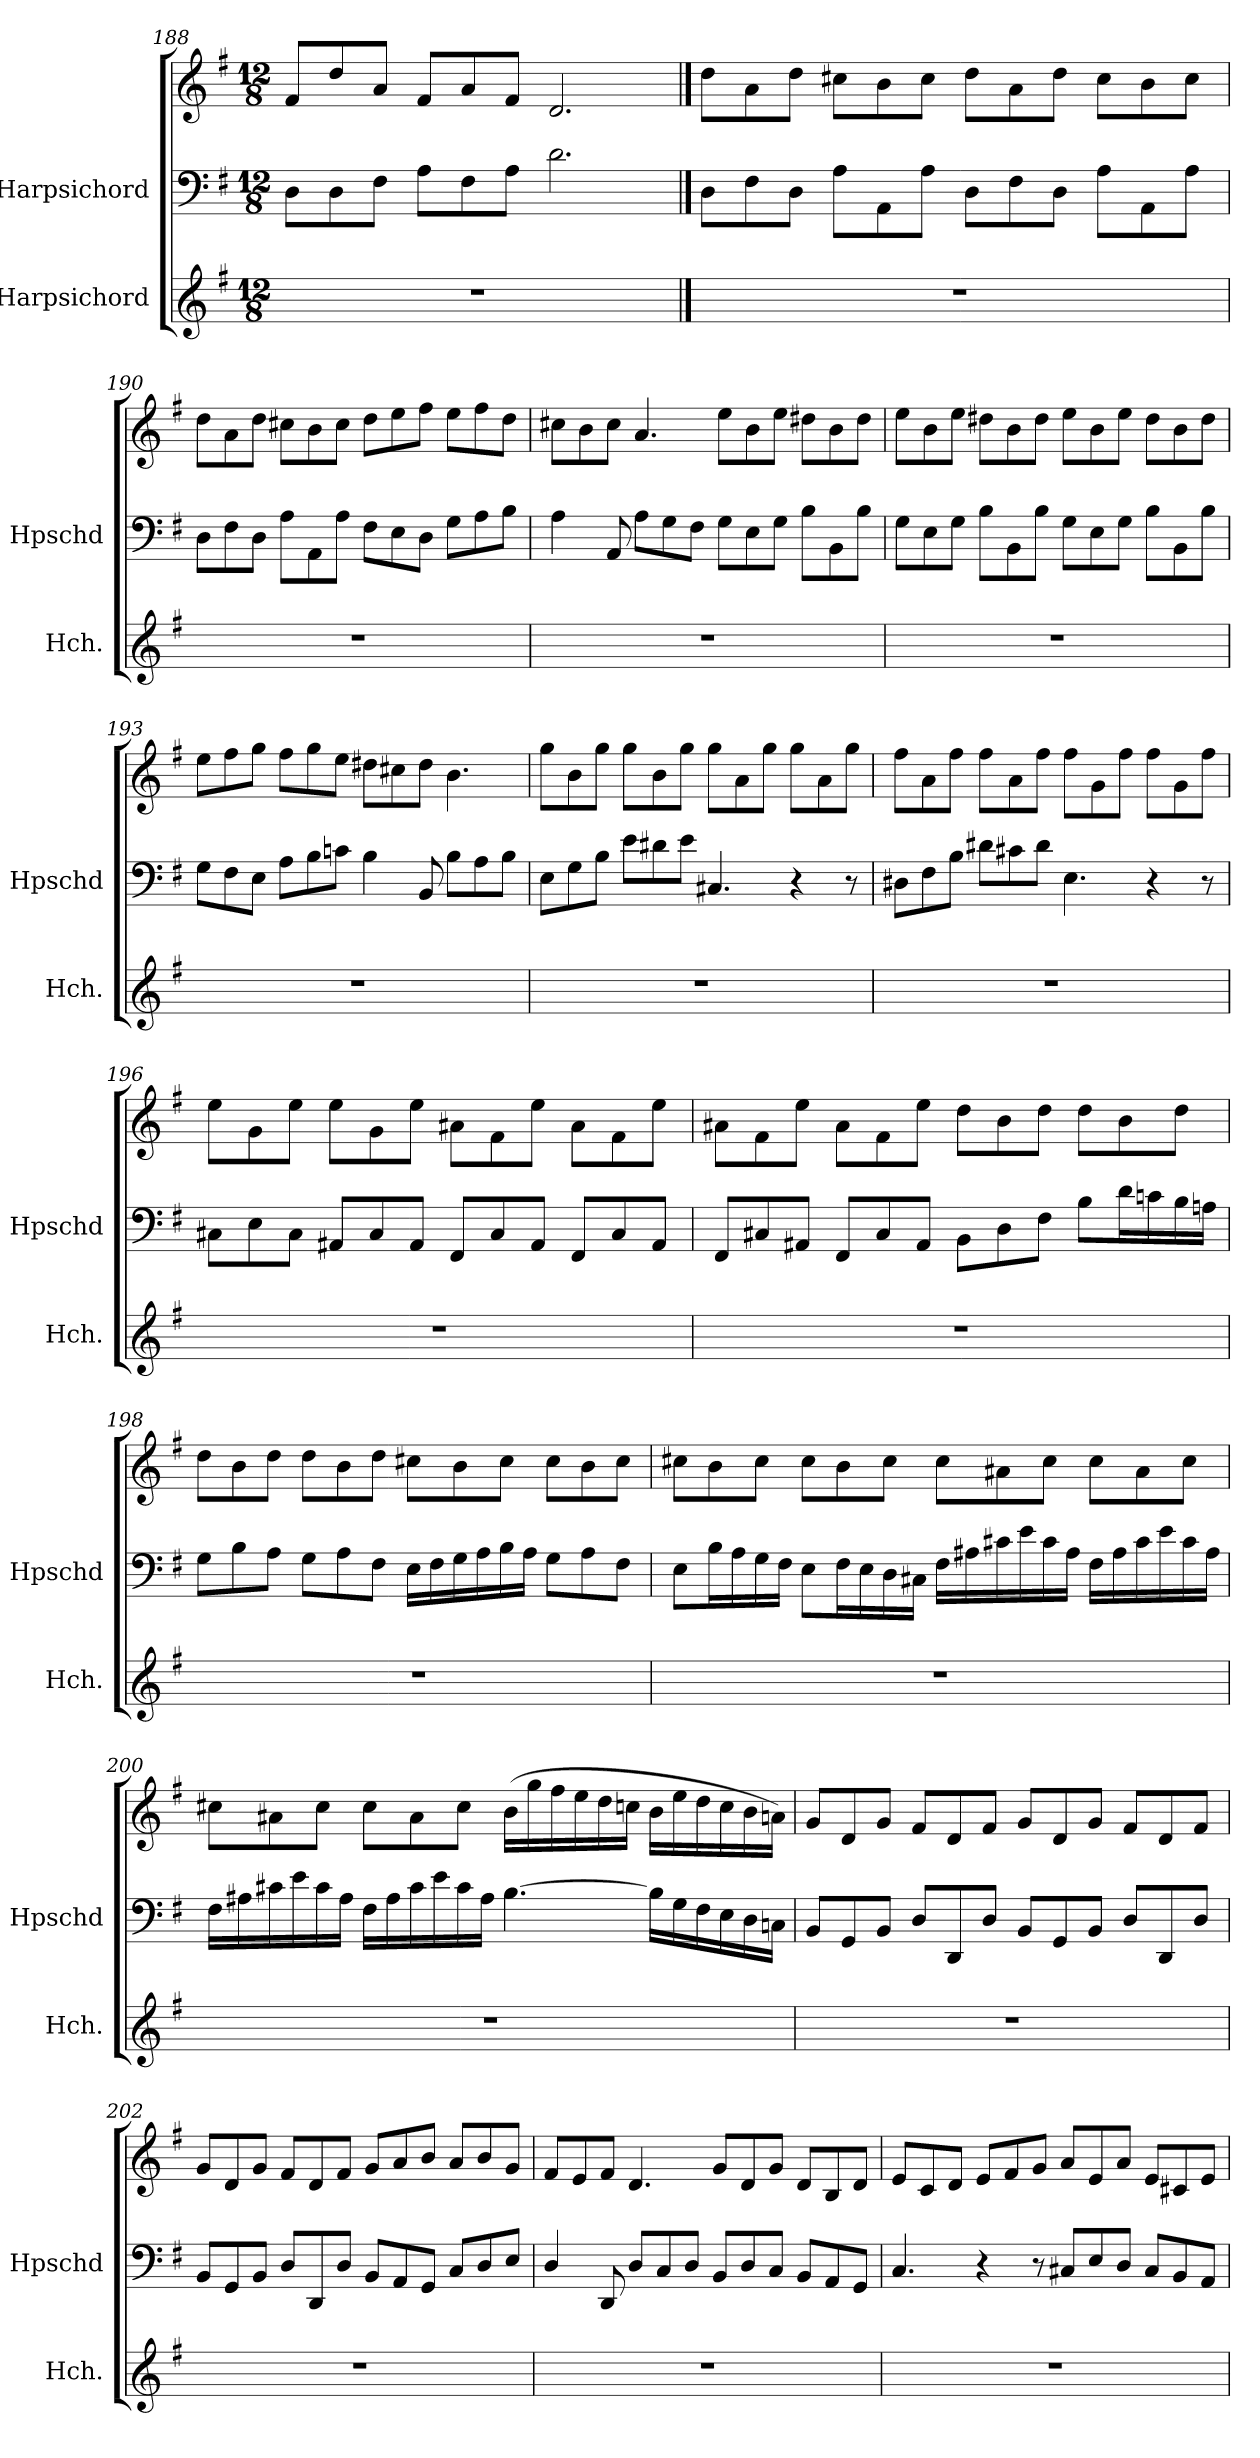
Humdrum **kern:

**kern	**kern	**kern
*part2	*part1	*part1
*staff3	*staff2	*staff1
*I"Harpsichord	*I"Harpsichord	*
*I'Hch.	*I'Hpschd	*
*clefG2	*clefF4	*clefG2
*k[f#]	*k[f#]	*k[f#]
*M12/8	*M12/8	*M12/8
=188	=188	=188
1.r	8D\L	8f#/L
.	8D\	8dd/
.	8F#\J	8a/J
.	8A\L	8f#/L
.	8F#\	8a/
.	8A\J	8f#/J
.	2.d\	2.d/
==189	==189	==189
1.r	8D\L	8dd\L
.	8F#\	8a\
.	8D\J	8dd\J
.	8A\L	8cc#X\L
.	8AA\	8b\
.	8A\J	8cc#\J
.	8D\L	8dd\L
.	8F#\	8a\
.	8D\J	8dd\J
.	8A\L	8cc#\L
.	8AA\	8b\
.	8A\J	8cc#\J
=190	=190	=190
1.r	8D\L	8dd\L
.	8F#\	8a\
.	8D\J	8dd\J
.	8A\L	8cc#X\L
.	8AA\	8b\
.	8A\J	8cc#\J
.	8F#\L	8dd\L
.	8E\	8ee\
.	8D\J	8ff#\J
.	8G\L	8ee\L
.	8A\	8ff#\
.	8B\J	8dd\J
!!LO:PB:g=z
=191	=191	=191
1.r	4A\	8cc#X\L
.	.	8b\
.	8AA/	8cc#\J
.	8A\L	4.a/
.	8G\	.
.	8F#\J	.
.	8G\L	8ee\L
.	8E\	8b\
.	8G\J	8ee\J
.	8B\L	8dd#X\L
.	8BB\	8b\
.	8B\J	8dd#\J
=192	=192	=192
1.r	8G\L	8ee\L
.	8E\	8b\
.	8G\J	8ee\J
.	8B\L	8dd#X\L
.	8BB\	8b\
.	8B\J	8dd#\J
.	8G\L	8ee\L
.	8E\	8b\
.	8G\J	8ee\J
.	8B\L	8dd#\L
.	8BB\	8b\
.	8B\J	8dd#\J
=193	=193	=193
1.r	8G\L	8ee\L
.	8F#\	8ff#\
.	8E\J	8gg\J
.	8A\L	8ff#\L
.	8B\	8gg\
.	8cn\J	8ee\J
.	4B\	8dd#X\L
.	.	8cc#X\
.	8BB/	8dd#\J
.	8B\L	4.b\
.	8A\	.
.	8B\J	.
=194	=194	=194
1.r	8E\L	8gg\L
.	8G\	8b\
.	8B\J	8gg\J
.	8e\L	8gg\L
.	8d#X\	8b\
.	8e\J	8gg\J
.	4.C#X/	8gg\L
.	.	8a\
.	.	8gg\J
.	4r	8gg\L
.	.	8a\
.	8r	8gg\J
!!LO:PB:g=z
=195	=195	=195
1.r	8D#X\L	8ff#\L
.	8F#\	8a\
.	8B\J	8ff#\J
.	8d#X\L	8ff#\L
.	8c#X\	8a\
.	8d#\J	8ff#\J
.	4.E\	8ff#\L
.	.	8g\
.	.	8ff#\J
.	4r	8ff#\L
.	.	8g\
.	8r	8ff#\J
=196	=196	=196
1.r	8C#X\L	8ee\L
.	8E\	8g\
.	8C#\J	8ee\J
.	8AA#X/L	8ee\L
.	8C#/	8g\
.	8AA#/J	8ee\J
.	8FF#/L	8a#X\L
.	8C#/	8f#\
.	8AA#/J	8ee\J
.	8FF#/L	8a#\L
.	8C#/	8f#\
.	8AA#/J	8ee\J
=197	=197	=197
1.r	8FF#/L	8a#X\L
.	8C#X/	8f#\
.	8AA#X/J	8ee\J
.	8FF#/L	8a#\L
.	8C#/	8f#\
.	8AA#/J	8ee\J
.	8BB\L	8dd\L
.	8D\	8b\
.	8F#\J	8dd\J
.	8B\L	8dd\L
.	16d\L	8b\
.	16cn\	.
.	16B\	8dd\J
.	16An\JJ	.
=198	=198	=198
1.r	8G\L	8dd\L
.	8B\	8b\
.	8A\J	8dd\J
.	8G\L	8dd\L
.	8A\	8b\
.	8F#\J	8dd\J
.	16E\LL	8cc#X\L
.	16F#\	.
.	16G\	8b\
.	16A\	.
.	16B\	8cc#\J
.	16A\JJ	.
.	8G\L	8cc#\L
.	8A\	8b\
.	8F#\J	8cc#\J
!!LO:PB:g=z
=199	=199	=199
1.r	8E\L	8cc#X\L
.	16B\L	8b\
.	16A\	.
.	16G\	8cc#\J
.	16F#\JJ	.
.	8E\L	8cc#\L
.	16F#\L	8b\
.	16E\	.
.	16D\	8cc#\J
.	16C#X\JJ	.
.	16F#\LL	8cc#\L
.	16A#X\	.
.	16c#X\	8a#X\
.	16e\	.
.	16c#\	8cc#\J
.	16A#\JJ	.
.	16F#\LL	8cc#\L
.	16A#\	.
.	16c#\	8a#\
.	16e\	.
.	16c#\	8cc#\J
.	16A#\JJ	.
=200	=200	=200
1.r	16F#\LL	8cc#X\L
.	16A#X\	.
.	16c#X\	8a#X\
.	16e\	.
.	16c#\	8cc#\J
.	16A#\JJ	.
.	16F#\LL	8cc#\L
.	16A#\	.
.	16c#\	8a#\
.	16e\	.
.	16c#\	8cc#\J
.	16A#\JJ	.
.	[4.B\	(16b\LL
.	.	16gg\
.	.	16ff#\
.	.	16ee\
.	.	16dd\
.	.	16ccn\JJ
.	16B\LL]	16b\LL
.	16G\	16ee\
.	16F#\	16dd\
.	16E\	16cc\
.	16D\	16b\
.	16Cn\JJ	16an\JJ)
!!LO:PB:g=z
=201	=201	=201
1.r	8BB/L	8g/L
.	8GG/	8d/
.	8BB/J	8g/J
.	8D/L	8f#/L
.	8DD/	8d/
.	8D/J	8f#/J
.	8BB/L	8g/L
.	8GG/	8d/
.	8BB/J	8g/J
.	8D/L	8f#/L
.	8DD/	8d/
.	8D/J	8f#/J
=202	=202	=202
1.r	8BB/L	8g/L
.	8GG/	8d/
.	8BB/J	8g/J
.	8D/L	8f#/L
.	8DD/	8d/
.	8D/J	8f#/J
.	8BB/L	8g/L
.	8AA/	8a/
.	8GG/J	8b/J
.	8C/L	8a/L
.	8D/	8b/
.	8E/J	8g/J
=203	=203	=203
1.r	4D/	8f#/L
.	.	8e/
.	8DD/	8f#/J
.	8D/L	4.d/
.	8C/	.
.	8D/J	.
.	8BB/L	8g/L
.	8D/	8d/
.	8C/J	8g/J
.	8BB/L	8d/L
.	8AA/	8B/
.	8GG/J	8d/J
=204	=204	=204
1.r	4.C/	8e/L
.	.	8c/
.	.	8d/J
.	4r	8e/L
.	.	8f#/
.	8r	8g/J
.	8C#X/L	8a/L
.	8E/	8e/
.	8D/J	8a/J
.	8C#/L	8e/L
.	8BB/	8c#X/
.	8AA/J	8e/J
=	=	=
*-	*-	*-
